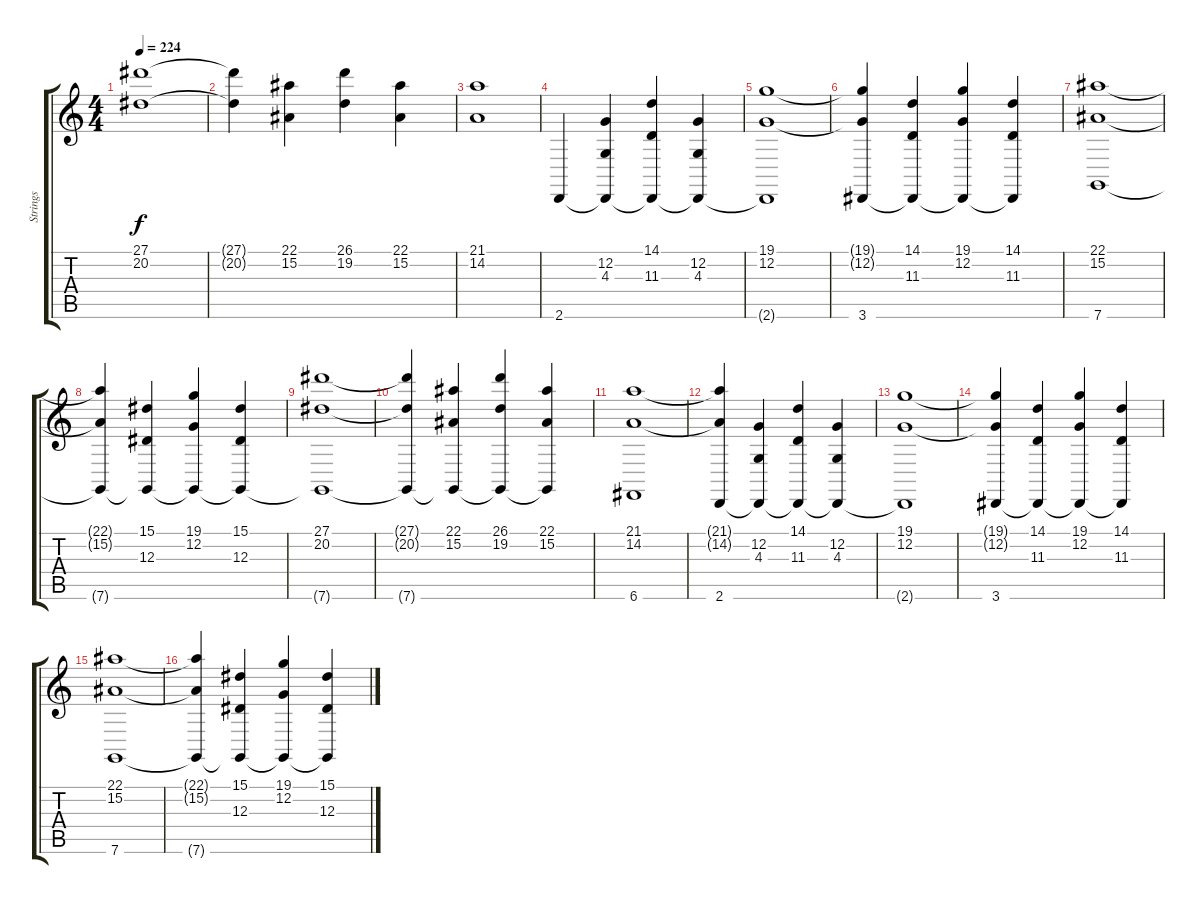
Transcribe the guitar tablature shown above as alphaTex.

\track ("Strings" "Strings") {instrument stringensemble1}
\staff {score tabs}
\tuning (C4 G3 Eb3 Bb2 F2 C2) {hide}
\ts (4 4)
\tempo 224
\clef g2
\ks c
(27.1 20.2).1{dy f} |
(27.1{t} 20.2{t}).4 (22.1 15.2).4 (26.1 19.2).4 (22.1 15.2).4 |
(21.1 14.2).1 |
2.6.4 (12.2 4.3 2.6{t}).4 (14.1 11.3 2.6{t}).4 (12.2 4.3 2.6{t}).4 |
(19.1 12.2 2.6{t}).1 |
(19.1{t} 12.2{t} 3.6).4 (14.1 11.3 3.6{t}).4 (19.1 12.2 3.6{t}).4 (14.1 11.3 3.6{t}).4 |
(22.1 15.2 7.6).1 |
(22.1{t} 15.2{t} 7.6{t}).4 (15.1 12.3 7.6{t}).4 (19.1 12.2 7.6{t}).4 (15.1 12.3 7.6{t}).4 |
(27.1 20.2 7.6{t}).1 |
(27.1{t} 20.2{t} 7.6{t}).4 (22.1 15.2 7.6{t}).4 (26.1 19.2 7.6{t}).4 (22.1 15.2 7.6{t}).4 |
(21.1 14.2 6.6).1 |
(21.1{t} 14.2{t} 2.6).4 (12.2 4.3 2.6{t}).4 (14.1 11.3 2.6{t}).4 (12.2 4.3 2.6{t}).4 |
(19.1 12.2 2.6{t}).1 |
(19.1{t} 12.2{t} 3.6).4 (14.1 11.3 3.6{t}).4 (19.1 12.2 3.6{t}).4 (14.1 11.3 3.6{t}).4 |
(22.1 15.2 7.6).1 |
(22.1{t} 15.2{t} 7.6{t}).4 (15.1 12.3 7.6{t}).4 (19.1 12.2 7.6{t}).4 (15.1 12.3 7.6{t}).4
